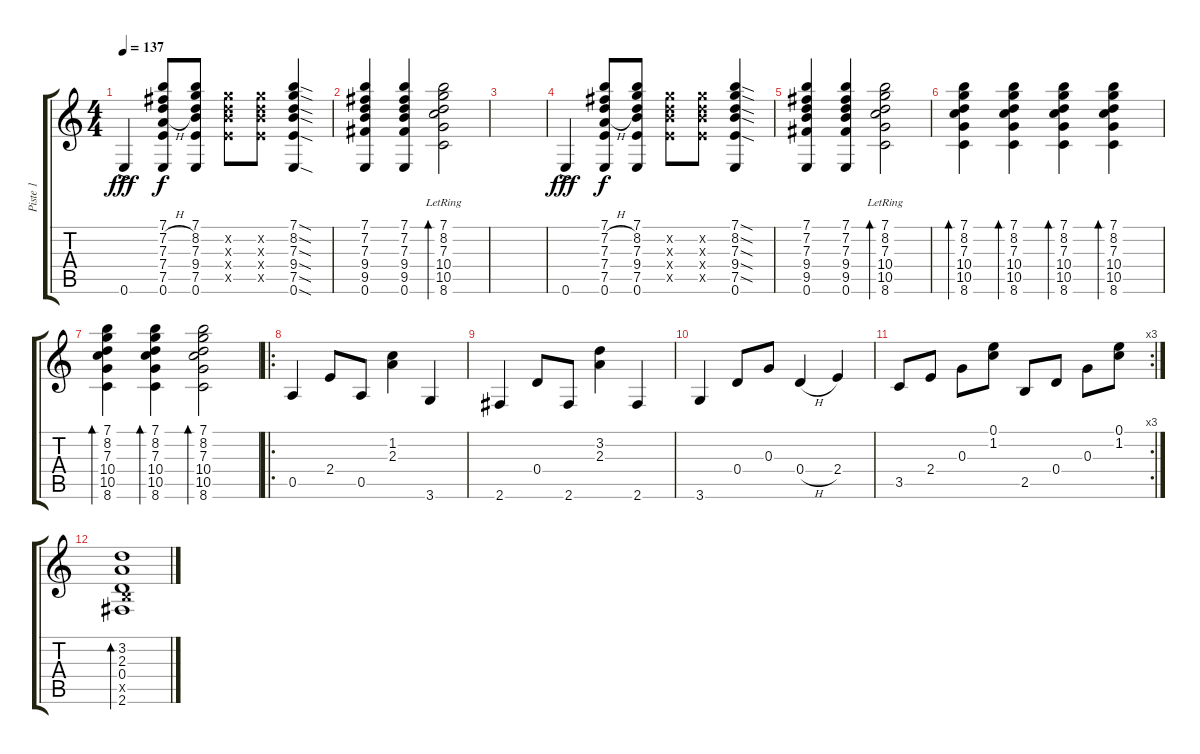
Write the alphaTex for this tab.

\track ("Piste 1" "Piste 1") {instrument acousticguitarnylon}
\staff {score tabs}
\tuning (E4 B3 G3 D3 A2 E2) {hide}
\ts (4 4)
\tempo 137
\clef g2
\ks c
0.6{ac}.4{dy fff} (7.1 7.2{h} 7.3 7.4{h} 7.5 0.6).8{dy f} (7.1 8.2 7.3 9.4 7.5 0.6).8 (8.2{x} 7.3{x} 9.4{x} 7.5{x}).8 (8.2{x} 7.3{x} 9.4{x} 7.5{x}).8 (7.1{sod} 8.2{sod} 7.3{sod} 9.4{sod} 7.5{sod} 0.6{sod}).4 |
(7.1 7.2 7.3 9.4 9.5 0.6).4 (7.1 7.2 7.3 9.4 9.5 0.6).4 (7.1{lr} 8.2{lr} 7.3{lr} 10.4{lr} 10.5{lr} 8.6{lr}).2{bd 240} |
|
0.6{ac}.4{dy fff} (7.1 7.2{h} 7.3 7.4{h} 7.5 0.6).8{dy f} (7.1 8.2 7.3 9.4 7.5 0.6).8 (8.2{x} 7.3{x} 9.4{x} 7.5{x}).8 (8.2{x} 7.3{x} 9.4{x} 7.5{x}).8 (7.1{sod} 8.2{sod} 7.3{sod} 9.4{sod} 7.5{sod} 0.6).4 |
(7.1 7.2 7.3 9.4 9.5 0.6).4 (7.1 7.2 7.3 9.4 9.5 0.6).4 (7.1{lr} 8.2{lr} 7.3{lr} 10.4{lr} 10.5{lr} 8.6{lr}).2{bd 240} |
(7.1 8.2 7.3 10.4 10.5 8.6).4{bd 60} (7.1 8.2 7.3 10.4 10.5 8.6).4{bd 60} (7.1 8.2 7.3 10.4 10.5 8.6).4{bd 60} (7.1 8.2 7.3 10.4 10.5 8.6).4{bd 60} |
(7.1 8.2 7.3 10.4 10.5 8.6).4{bd 60} (7.1 8.2 7.3 10.4 10.5 8.6).4{bd 60} (7.1 8.2 7.3 10.4 10.5 8.6).2{bd 60} |
\ro
0.5.4 2.4.8 0.5.8 (1.2 2.3).4 3.6.4 |
2.6.4 0.4.8 2.6.8 (3.2 2.3).4 2.6.4 |
3.6.4 0.4.8 0.3.8 0.4{h}.4 2.4.4 |
\rc 3
3.5.8 2.4.8 0.3.8 (0.1 1.2).8 2.5.8 0.4.8 0.3.8 (0.1 1.2).8 |
(3.2 2.3 0.4 2.5{x} 2.6).1{bd 480}
